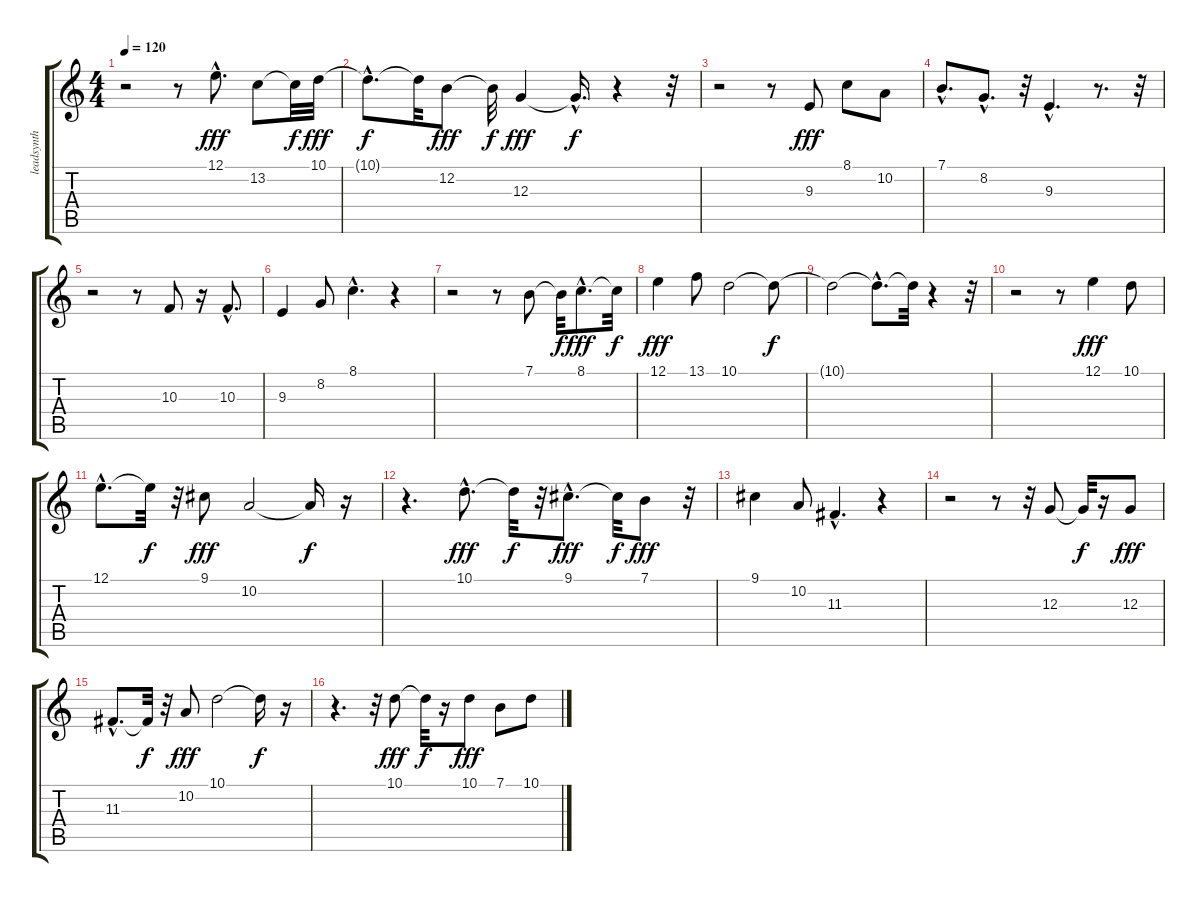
\track ("leadsynth" "leadsynth") {instrument fx8scifi}
\staff {score tabs}
\tuning (E4 B3 G3 D3 A2 E2) {hide}
\ts (4 4)
\tempo 120
\clef g2
\ks c
r.2{dy f} r.8 12.1{hac}.8{d dy fff} 13.2.8 13.2{t}.32{dy f} 10.1.32{dy fff} |
10.1{hac t}.8{d dy f} 10.1{t}.32 12.2.8{dy fff} 12.2{t}.32{dy f} 12.3.4{dy fff} 12.3{hac t}.16{d dy f} r.4 r.32 |
r.2 r.8 9.3.8{dy fff} 8.1.8 10.2.8 |
7.1{hac}.8{d} 8.2{hac}.8{d} r.32 9.3{hac}.4{d} r.8{d} r.32 |
r.2 r.8 10.3.8 r.16 10.3{hac}.8{d} |
9.3.4 8.2.8 8.1{hac}.4{d} r.4 |
r.2 r.8 7.1.8 7.1{t}.32{dy f} 8.1{hac}.8{d dy fff} 8.1{t}.32{dy f} |
12.1.4{dy fff} 13.1.8 10.1.2 10.1{t}.8{dy f} |
10.1{t}.2 10.1{hac t}.8{d} 10.1{t}.32 r.4 r.32 |
r.2 r.8 12.1.4{dy fff} 10.1.8 |
12.1{hac}.8{d} 12.1{t}.32{dy f} r.32 9.1.8{dy fff} 10.2.2 10.2{t}.16{dy f} r.16 |
r.4{d} 10.1{hac}.8{d dy fff} 10.1{t}.32{dy f} r.32 9.1{hac}.8{d dy fff} 9.1{t}.32{dy f} 7.1.8{dy fff} r.32 |
9.1.4 10.2.8 11.3{hac}.4{d} r.4 |
r.2 r.8 r.32 12.3.8 12.3{t}.32{dy f} r.16 12.3.8{dy fff} |
11.3{hac}.8{d} 11.3{t}.32{dy f} r.32 10.2.8{dy fff} 10.1.2 10.1{t}.16{dy f} r.16 |
r.4{d} r.32 10.1.8{dy fff} 10.1{t}.32{dy f} r.16 10.1.8{dy fff} 7.1.8 10.1.8
